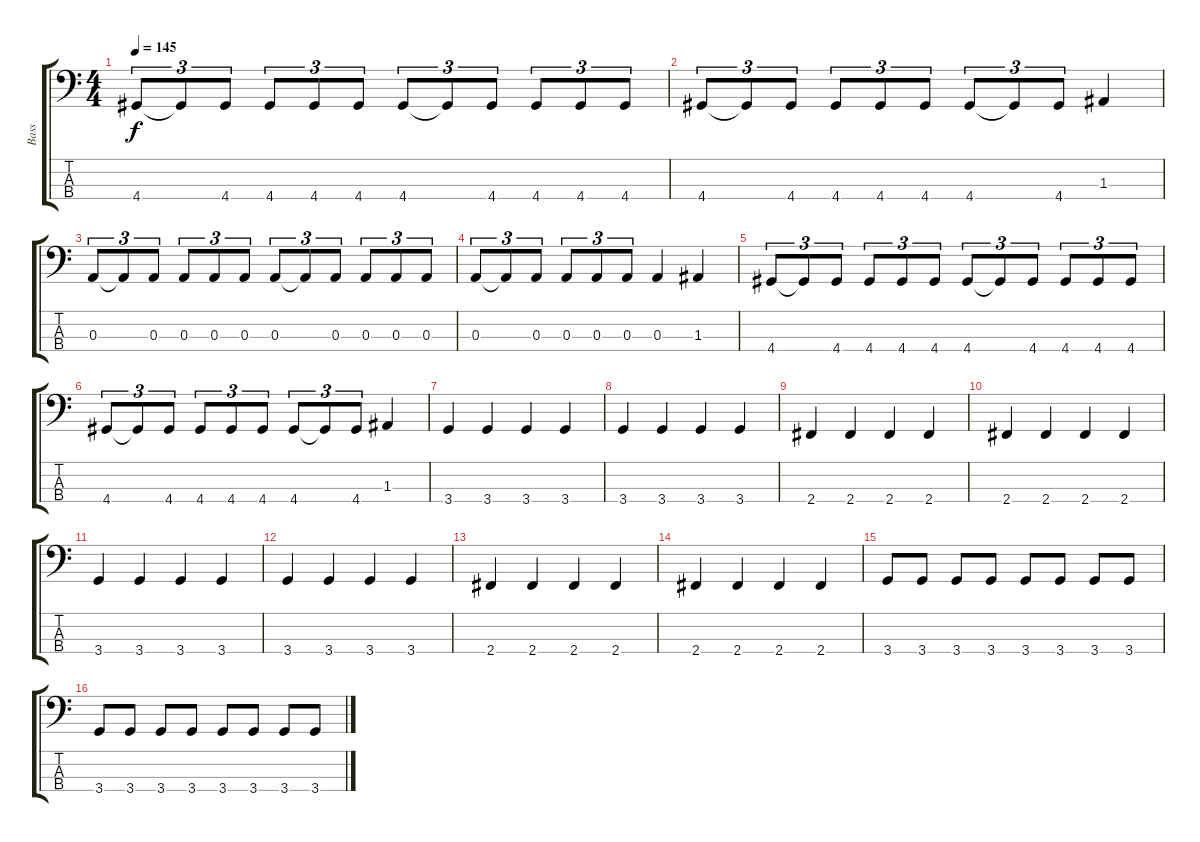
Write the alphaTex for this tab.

\track ("Bass" "Bass") {instrument electricbasspick}
\staff {score tabs}
\tuning (G2 D2 A1 E1) {hide}
\ts (4 4)
\tempo 145
\clef f4
\ks c
4.4.8{tu (3 2) dy f} 4.4{t}.8{tu (3 2)} 4.4.8{tu (3 2)} 4.4.8{tu (3 2)} 4.4.8{tu (3 2)} 4.4.8{tu (3 2)} 4.4.8{tu (3 2)} 4.4{t}.8{tu (3 2)} 4.4.8{tu (3 2)} 4.4.8{tu (3 2)} 4.4.8{tu (3 2)} 4.4.8{tu (3 2)} |
4.4.8{tu (3 2)} 4.4{t}.8{tu (3 2)} 4.4.8{tu (3 2)} 4.4.8{tu (3 2)} 4.4.8{tu (3 2)} 4.4.8{tu (3 2)} 4.4.8{tu (3 2)} 4.4{t}.8{tu (3 2)} 4.4.8{tu (3 2)} 1.3.4 |
0.3.8{tu (3 2)} 0.3{t}.8{tu (3 2)} 0.3.8{tu (3 2)} 0.3.8{tu (3 2)} 0.3.8{tu (3 2)} 0.3.8{tu (3 2)} 0.3.8{tu (3 2)} 0.3{t}.8{tu (3 2)} 0.3.8{tu (3 2)} 0.3.8{tu (3 2)} 0.3.8{tu (3 2)} 0.3.8{tu (3 2)} |
0.3.8{tu (3 2)} 0.3{t}.8{tu (3 2)} 0.3.8{tu (3 2)} 0.3.8{tu (3 2)} 0.3.8{tu (3 2)} 0.3.8{tu (3 2)} 0.3.4 1.3.4 |
4.4.8{tu (3 2)} 4.4{t}.8{tu (3 2)} 4.4.8{tu (3 2)} 4.4.8{tu (3 2)} 4.4.8{tu (3 2)} 4.4.8{tu (3 2)} 4.4.8{tu (3 2)} 4.4{t}.8{tu (3 2)} 4.4.8{tu (3 2)} 4.4.8{tu (3 2)} 4.4.8{tu (3 2)} 4.4.8{tu (3 2)} |
4.4.8{tu (3 2)} 4.4{t}.8{tu (3 2)} 4.4.8{tu (3 2)} 4.4.8{tu (3 2)} 4.4.8{tu (3 2)} 4.4.8{tu (3 2)} 4.4.8{tu (3 2)} 4.4{t}.8{tu (3 2)} 4.4.8{tu (3 2)} 1.3.4 |
3.4.4 3.4.4 3.4.4 3.4.4 |
3.4.4 3.4.4 3.4.4 3.4.4 |
2.4.4 2.4.4 2.4.4 2.4.4 |
2.4.4 2.4.4 2.4.4 2.4.4 |
3.4.4 3.4.4 3.4.4 3.4.4 |
3.4.4 3.4.4 3.4.4 3.4.4 |
2.4.4 2.4.4 2.4.4 2.4.4 |
2.4.4 2.4.4 2.4.4 2.4.4 |
3.4.8 3.4.8 3.4.8 3.4.8 3.4.8 3.4.8 3.4.8 3.4.8 |
3.4.8 3.4.8 3.4.8 3.4.8 3.4.8 3.4.8 3.4.8 3.4.8
